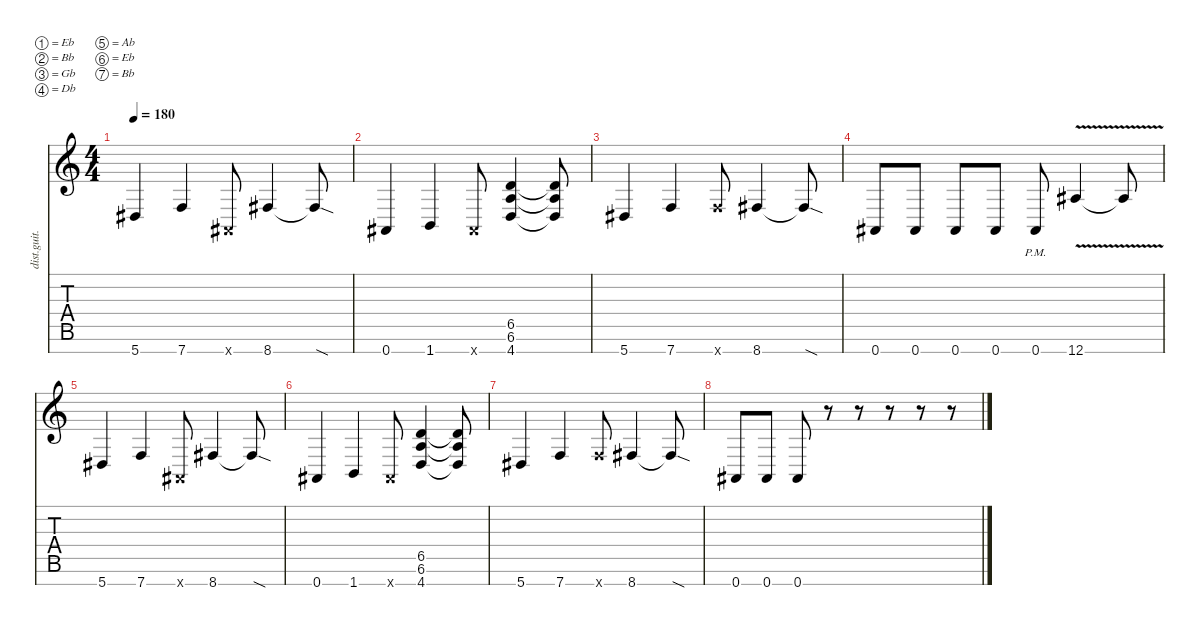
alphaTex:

\defaultSystemsLayout 4
\hideDynamics
\bracketExtendMode nobrackets
\otherSystemsTrackNameOrientation horizontal
\track ("Distortion Guitar" "dist.guit.") {instrument distortionguitar}
\staff {score tabs}
\tuning (Eb4 Bb3 Gb3 Db3 Ab2 Eb2 Bb1)
\ts (4 4)
\tempo 180
\clef g2
\ks c
5.7{acc #}.4{dy mf beam Up} 7.7.4{beam Up} 0.7{x acc #}.8{beam Up} 8.7{acc #}.4{beam Up} 8.7{sod t acc #}.8{beam Up} |
0.7{acc #}.4{beam Up} 1.7.4{beam Up} 0.7{x acc #}.8{beam Up} (4.7 6.6 6.5).4{beam Up} (4.7{t} 6.6{t} 6.5{t}).8{beam Up} |
5.7{acc #}.4{beam Up} 7.7.4{beam Up} 7.7{x}.8{beam Up} 8.7{acc #}.4{beam Up} 8.7{sod t acc #}.8{beam Up} |
0.7{acc #}.8{beam Up} 0.7{acc #}.8{beam Up} 0.7{acc #}.8{beam Up} 0.7{acc #}.8{beam Up} 0.7{pm acc #}.8{beam Up} 12.7{v acc #}.4{beam Up} 12.7{v t acc #}.8{beam Up} |
5.7{acc #}.4{beam Up} 7.7.4{beam Up} 0.7{x acc #}.8{beam Up} 8.7{acc #}.4{beam Up} 8.7{sod t acc #}.8{beam Up} |
0.7{acc #}.4{beam Up} 1.7.4{beam Up} 0.7{x acc #}.8{beam Up} (4.7 6.6 6.5).4{beam Up} (4.7{t} 6.6{t} 6.5{t}).8{beam Up} |
5.7{acc #}.4{beam Up} 7.7.4{beam Up} 7.7{x}.8{beam Up} 8.7{acc #}.4{beam Up} 8.7{sod t acc #}.8{beam Up} |
0.7{acc #}.8{beam Up} 0.7{acc #}.8{beam Up} 0.7{acc #}.8{beam Up} r.8{beam Up} r.8{beam Up} r.8{beam Up} r.8{beam Up} r.8{beam Up}
